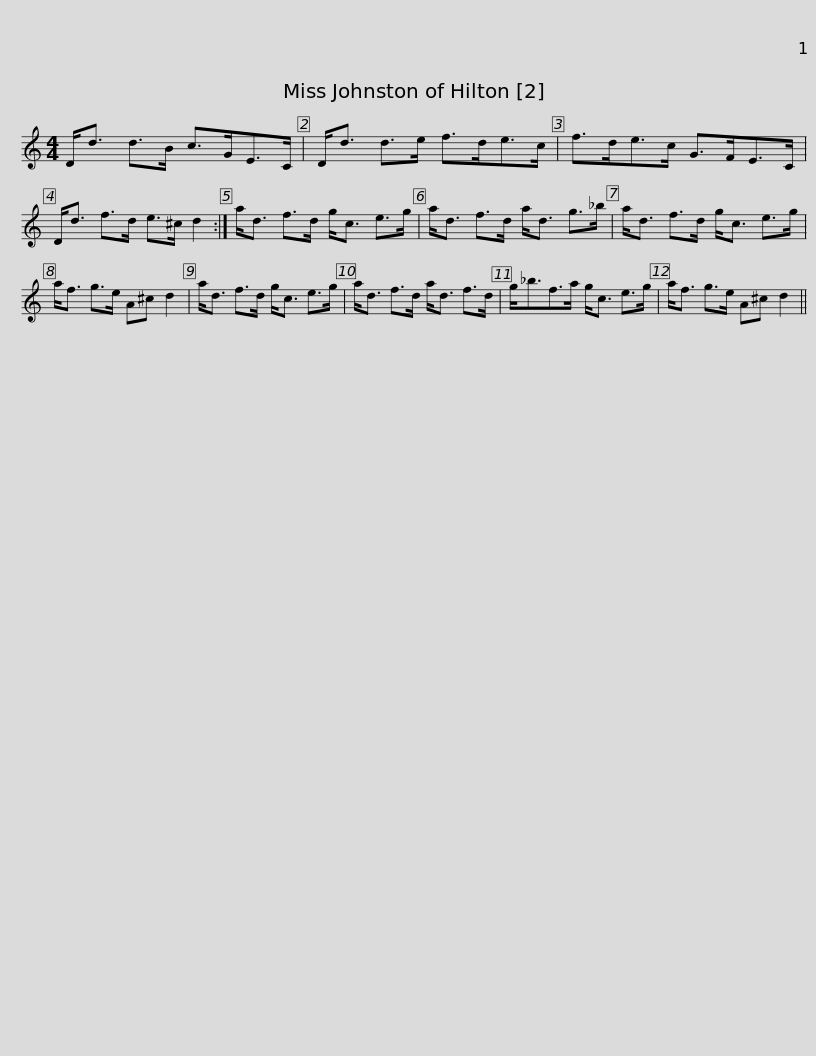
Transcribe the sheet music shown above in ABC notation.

X:1
L:1/8
M:4/4
I:linebreak $
K:C
V:1 treble
V:1
 D<d d>B c>GE>C | D<d d>e f>de>c | f>de>c G>FE>C | D<d f>d e>^c d2 :|$ a<d f>d g<c e>g | %5
 a<d f>d a<d g>_b | a<d f>d g<c e>g | a<f g>e A^c d2 |$ a<d f>d g<c e>g | a<d f>d a<d f>d | %10
 g<_bf>a g<c e>g | a<f g>e A^c d2 || %12
